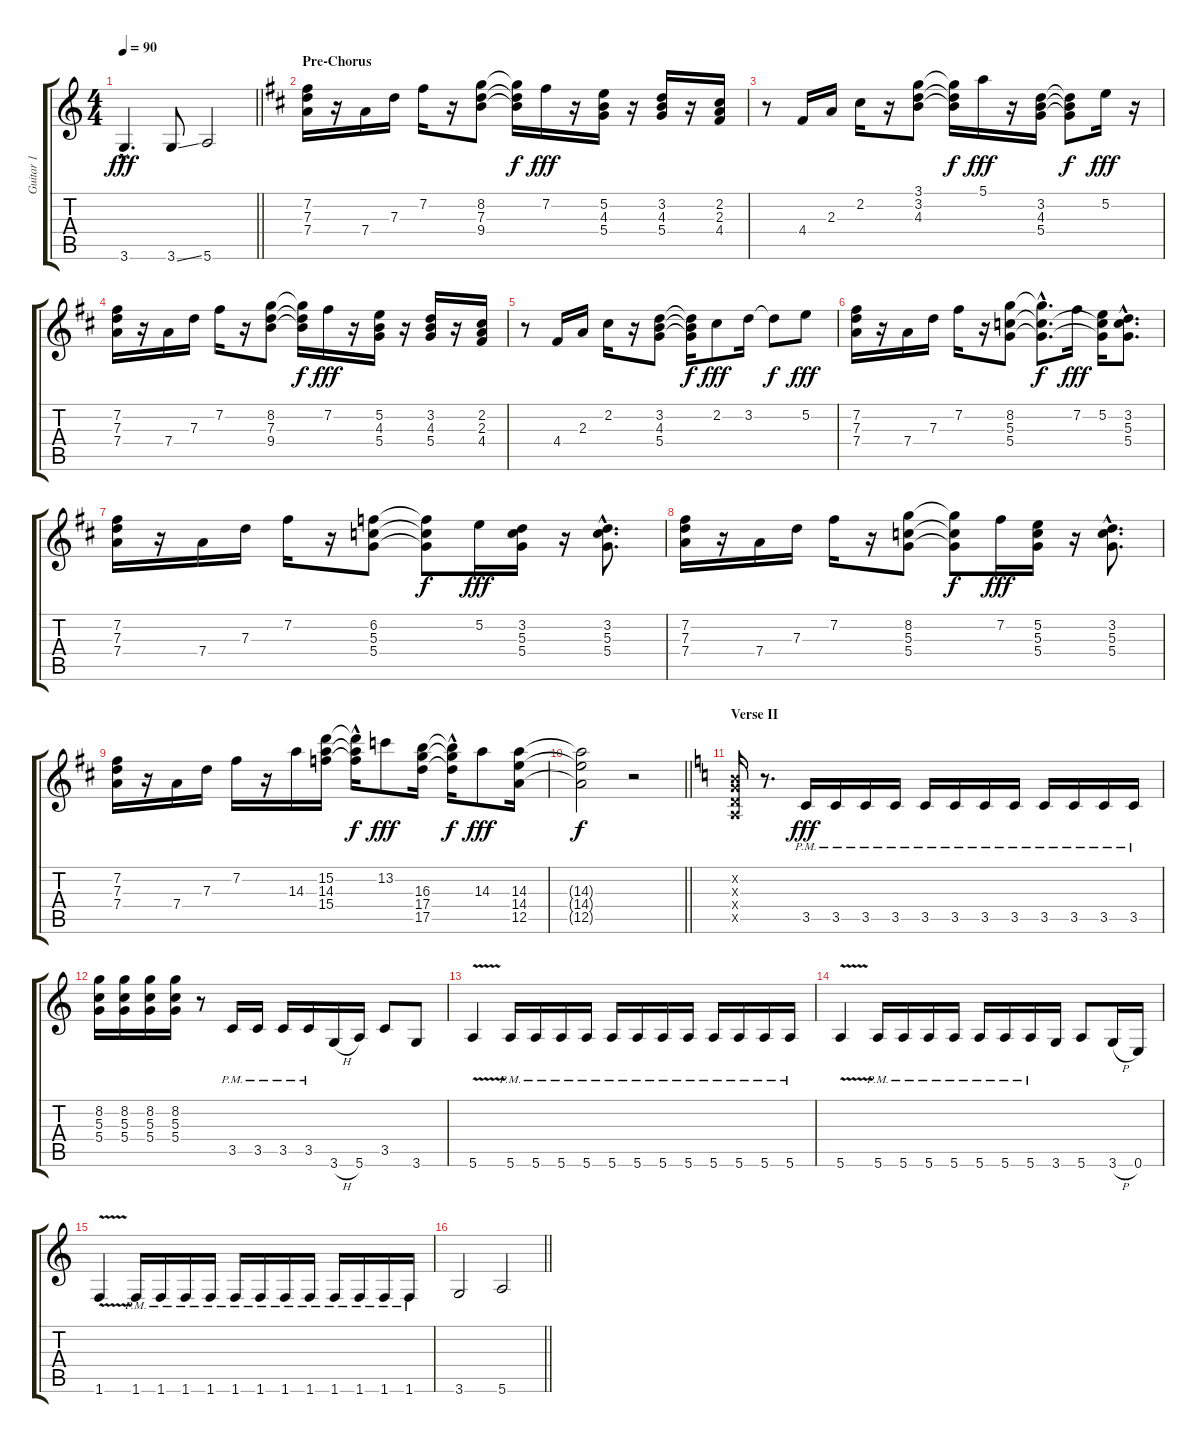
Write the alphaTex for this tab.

\track ("Guitar 1" "Guitar 1") {instrument distortionguitar}
\staff {score tabs}
\tuning (E4 B3 G3 D3 A2 E2) {hide}
\ts (4 4)
\tempo 90
\clef g2
\barLineRight lightlight
\ks c
3.6{hac}.4{d dy fff} 3.6{ss}.8 5.6.2 |
\section ("" "Pre-Chorus")
\ks d
(7.2 7.3 7.4).16 r.16 7.4.16 7.3.16 7.2.16 r.16 (8.2 7.3 9.4).8 (8.2{t} 7.3{t} 9.4{t}).16{dy f} 7.2.16{dy fff} r.16 (5.2 4.3 5.4).16 r.16 (3.2 4.3 5.4).16 r.16 (2.2 2.3 4.4).16 |
r.8 4.4.16 2.3.16 2.2.16 r.16 (3.1 3.2 4.3).8 (3.1{t} 3.2{t} 4.3{t}).16{dy f} 5.1.16{dy fff} r.16 (3.2 4.3 5.4).16 (3.2{t} 4.3{t} 5.4{t}).8{dy f} 5.2.16{dy fff} r.16 |
(7.2 7.3 7.4).16 r.16 7.4.16 7.3.16 7.2.16 r.16 (8.2 7.3 9.4).8 (8.2{t} 7.3{t} 9.4{t}).16{dy f} 7.2.16{dy fff} r.16 (5.2 4.3 5.4).16 r.16 (3.2 4.3 5.4).16 r.16 (2.2 2.3 4.4).16 |
r.8 4.4.16 2.3.16 2.2.16 r.16 (3.2 4.3 5.4).8 (3.2{t} 4.3{t} 5.4{t}).16{dy f} 2.2.8{dy fff} 3.2.16 3.2{t}.8{dy f} 5.2.8{dy fff} |
(7.2 7.3 7.4).16 r.16 7.4.16 7.3.16 7.2.16 r.16 (8.2 5.3 5.4).8 (8.2{hac t} 5.3{hac t} 5.4{hac t}).8{d dy f} 7.2.16{dy fff} (5.2 5.3{t} 5.4{t}).16 (3.2{hac} 5.3{hac} 5.4{hac}).8{d} |
(7.2 7.3 7.4).16 r.16 7.4.16 7.3.16 7.2.16 r.16 (6.2 5.3 5.4).8 (6.2{t} 5.3{t} 5.4{t}).8{dy f} 5.2.16{dy fff} (3.2 5.3 5.4).16 r.16 (3.2{hac} 5.3{hac} 5.4{hac}).8{d} |
(7.2 7.3 7.4).16 r.16 7.4.16 7.3.16 7.2.16 r.16 (8.2 5.3 5.4).8 (8.2{t} 5.3{t} 5.4{t}).8{dy f} 7.2.16{dy fff} (5.2 5.3 5.4).16 r.16 (3.2{hac} 5.3{hac} 5.4{hac}).8{d} |
(7.2 7.3 7.4).16 r.16 7.4.16 7.3.16 7.2.16 r.16 14.3.16 (15.2 14.3 15.4).16 (15.2{t} 14.3{hac t} 15.4{hac t}).16{dy f} 13.2.8{dy fff} (16.3 17.4 17.5).16 (16.3{t} 17.4{hac t} 17.5{hac t}).16{dy f} 14.3.8{dy fff} (14.3 14.4 12.5).16 |
\barLineRight lightlight
(14.3{t} 14.4{t} 12.5{t}).2{dy f} r.2 |
\section ("" "Verse II")
\ks c
(0.2{x} 0.3{x} 0.4{x} 0.5{x}).16 r.8{d} 3.5{pm}.16{dy fff} 3.5{pm}.16 3.5{pm}.16 3.5{pm}.16 3.5{pm}.16 3.5{pm}.16 3.5{pm}.16 3.5{pm}.16 3.5{pm}.16 3.5{pm}.16 3.5{pm}.16 3.5{pm}.16 |
(8.2 5.3 5.4).16 (8.2 5.3 5.4).16 (8.2 5.3 5.4).16 (8.2 5.3 5.4).16 r.8 3.5{pm}.16 3.5{pm}.16 3.5{pm}.16 3.5{pm}.16 3.6{h}.16 5.6.16 3.5.8 3.6.8 |
5.6{v}.4 5.6{pm}.16 5.6{pm}.16 5.6{pm}.16 5.6{pm}.16 5.6{pm}.16 5.6{pm}.16 5.6{pm}.16 5.6{pm}.16 5.6{pm}.16 5.6{pm}.16 5.6{pm}.16 5.6{pm}.16 |
5.6{v}.4 5.6{pm}.16 5.6{pm}.16 5.6{pm}.16 5.6{pm}.16 5.6{pm}.16 5.6{pm}.16 5.6{pm}.16 3.6.16 5.6.8 3.6{h}.16 0.6.16 |
1.6{v}.4 1.6{pm}.16 1.6{pm}.16 1.6{pm}.16 1.6{pm}.16 1.6{pm}.16 1.6{pm}.16 1.6{pm}.16 1.6{pm}.16 1.6{pm}.16 1.6{pm}.16 1.6{pm}.16 1.6{pm}.16 |
\barLineRight lightlight
3.6.2 5.6.2
